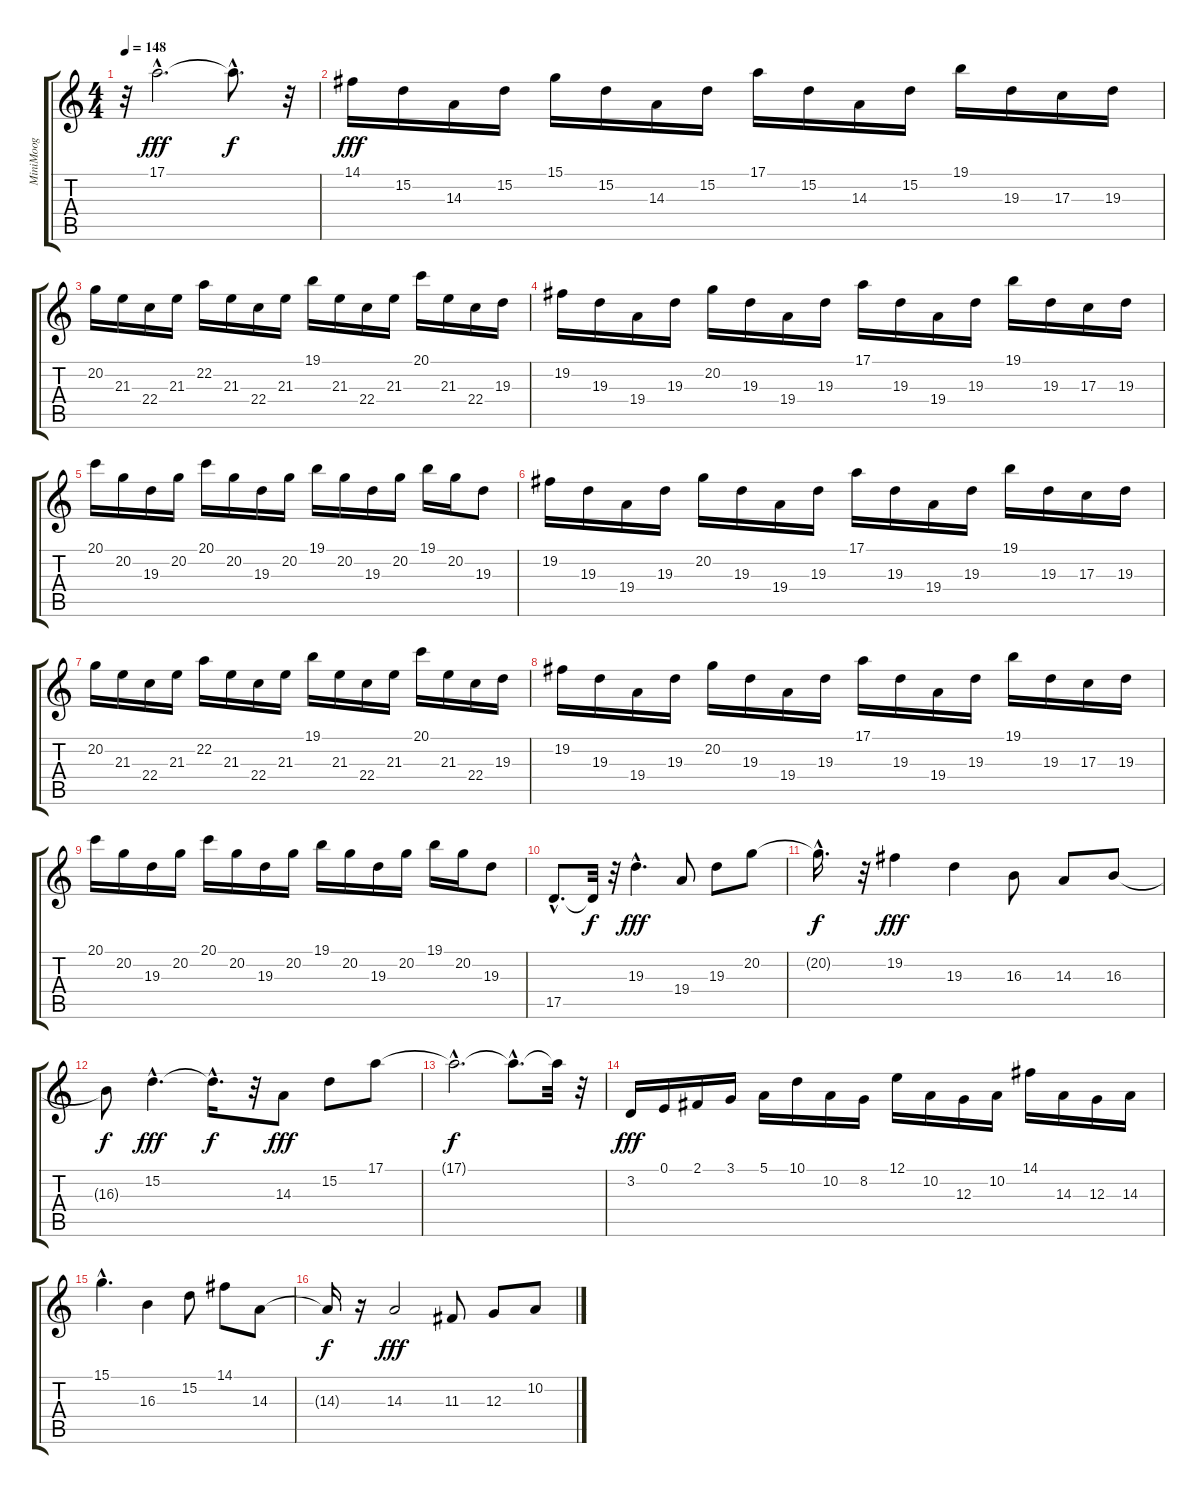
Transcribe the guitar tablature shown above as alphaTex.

\track ("MiniMoog" "MiniMoog") {instrument synthbrass1}
\staff {score tabs}
\tuning (E4 B3 G3 D3 A2 E2) {hide}
\ts (4 4)
\tempo 148
\clef g2
\ks c
r.32{dy f} 17.1{hac}.2{d dy fff} 17.1{hac t}.8{d dy f} r.32 |
14.1.16{dy fff} 15.2.16 14.3.16 15.2.16 15.1.16 15.2.16 14.3.16 15.2.16 17.1.16 15.2.16 14.3.16 15.2.16 19.1.16 19.3.16 17.3.16 19.3.16 |
20.2.16 21.3.16 22.4.16 21.3.16 22.2.16 21.3.16 22.4.16 21.3.16 19.1.16 21.3.16 22.4.16 21.3.16 20.1.16 21.3.16 22.4.16 19.3.16 |
19.2.16 19.3.16 19.4.16 19.3.16 20.2.16 19.3.16 19.4.16 19.3.16 17.1.16 19.3.16 19.4.16 19.3.16 19.1.16 19.3.16 17.3.16 19.3.16 |
20.1.16 20.2.16 19.3.16 20.2.16 20.1.16 20.2.16 19.3.16 20.2.16 19.1.16 20.2.16 19.3.16 20.2.16 19.1.16 20.2.16 19.3.8 |
19.2.16 19.3.16 19.4.16 19.3.16 20.2.16 19.3.16 19.4.16 19.3.16 17.1.16 19.3.16 19.4.16 19.3.16 19.1.16 19.3.16 17.3.16 19.3.16 |
20.2.16 21.3.16 22.4.16 21.3.16 22.2.16 21.3.16 22.4.16 21.3.16 19.1.16 21.3.16 22.4.16 21.3.16 20.1.16 21.3.16 22.4.16 19.3.16 |
19.2.16 19.3.16 19.4.16 19.3.16 20.2.16 19.3.16 19.4.16 19.3.16 17.1.16 19.3.16 19.4.16 19.3.16 19.1.16 19.3.16 17.3.16 19.3.16 |
20.1.16 20.2.16 19.3.16 20.2.16 20.1.16 20.2.16 19.3.16 20.2.16 19.1.16 20.2.16 19.3.16 20.2.16 19.1.16 20.2.16 19.3.8 |
17.5{hac}.8{d} 17.5{t}.32{dy f} r.32 19.3{hac}.4{d dy fff} 19.4.8 19.3.8 20.2.8 |
20.2{hac t}.16{d dy f} r.32 19.2.4{dy fff} 19.3.4 16.3.8 14.3.8 16.3.8 |
16.3{t}.8{dy f} 15.2{hac}.4{d dy fff} 15.2{hac t}.16{d dy f} r.32 14.3.8{dy fff} 15.2.8 17.1.8 |
17.1{hac t}.2{d dy f} 17.1{hac t}.8{d} 17.1{t}.32 r.32 |
3.2.16{dy fff} 0.1.16 2.1.16 3.1.16 5.1.16 10.1.16 10.2.16 8.2.16 12.1.16 10.2.16 12.3.16 10.2.16 14.1.16 14.3.16 12.3.16 14.3.16 |
15.1{hac}.4{d} 16.3.4 15.2.8 14.1.8 14.3.8 |
14.3{t}.16{dy f} r.16 14.3.2{dy fff} 11.3.8 12.3.8 10.2.8
